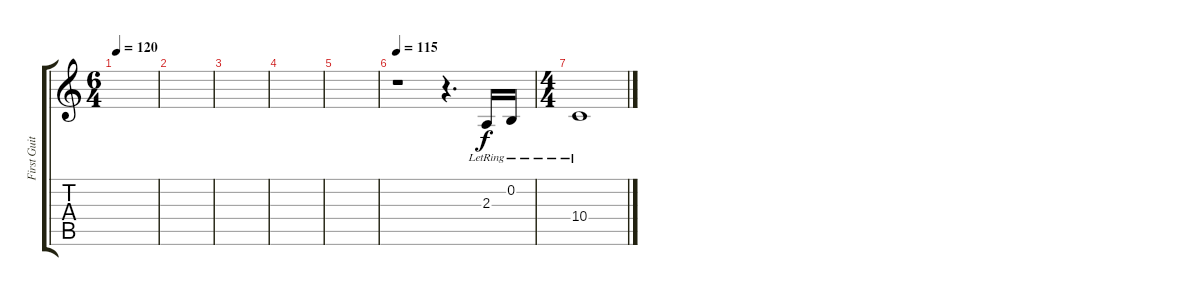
\track ("First Guitar" "First Guit") {instrument acousticgrandpiano}
\staff {score tabs}
\tuning (E4 B3 G3 D3 A2 E2) {hide}
\ts (6 4)
\tempo 120
\tempo 90
\tempo 120
\clef g2
\ks c
|
|
|
|
|
\tempo 115
r.1 r.4{d} 2.3{lr}.16 0.2{lr}.16 |
\ts (4 4)
10.4{lr}.1
